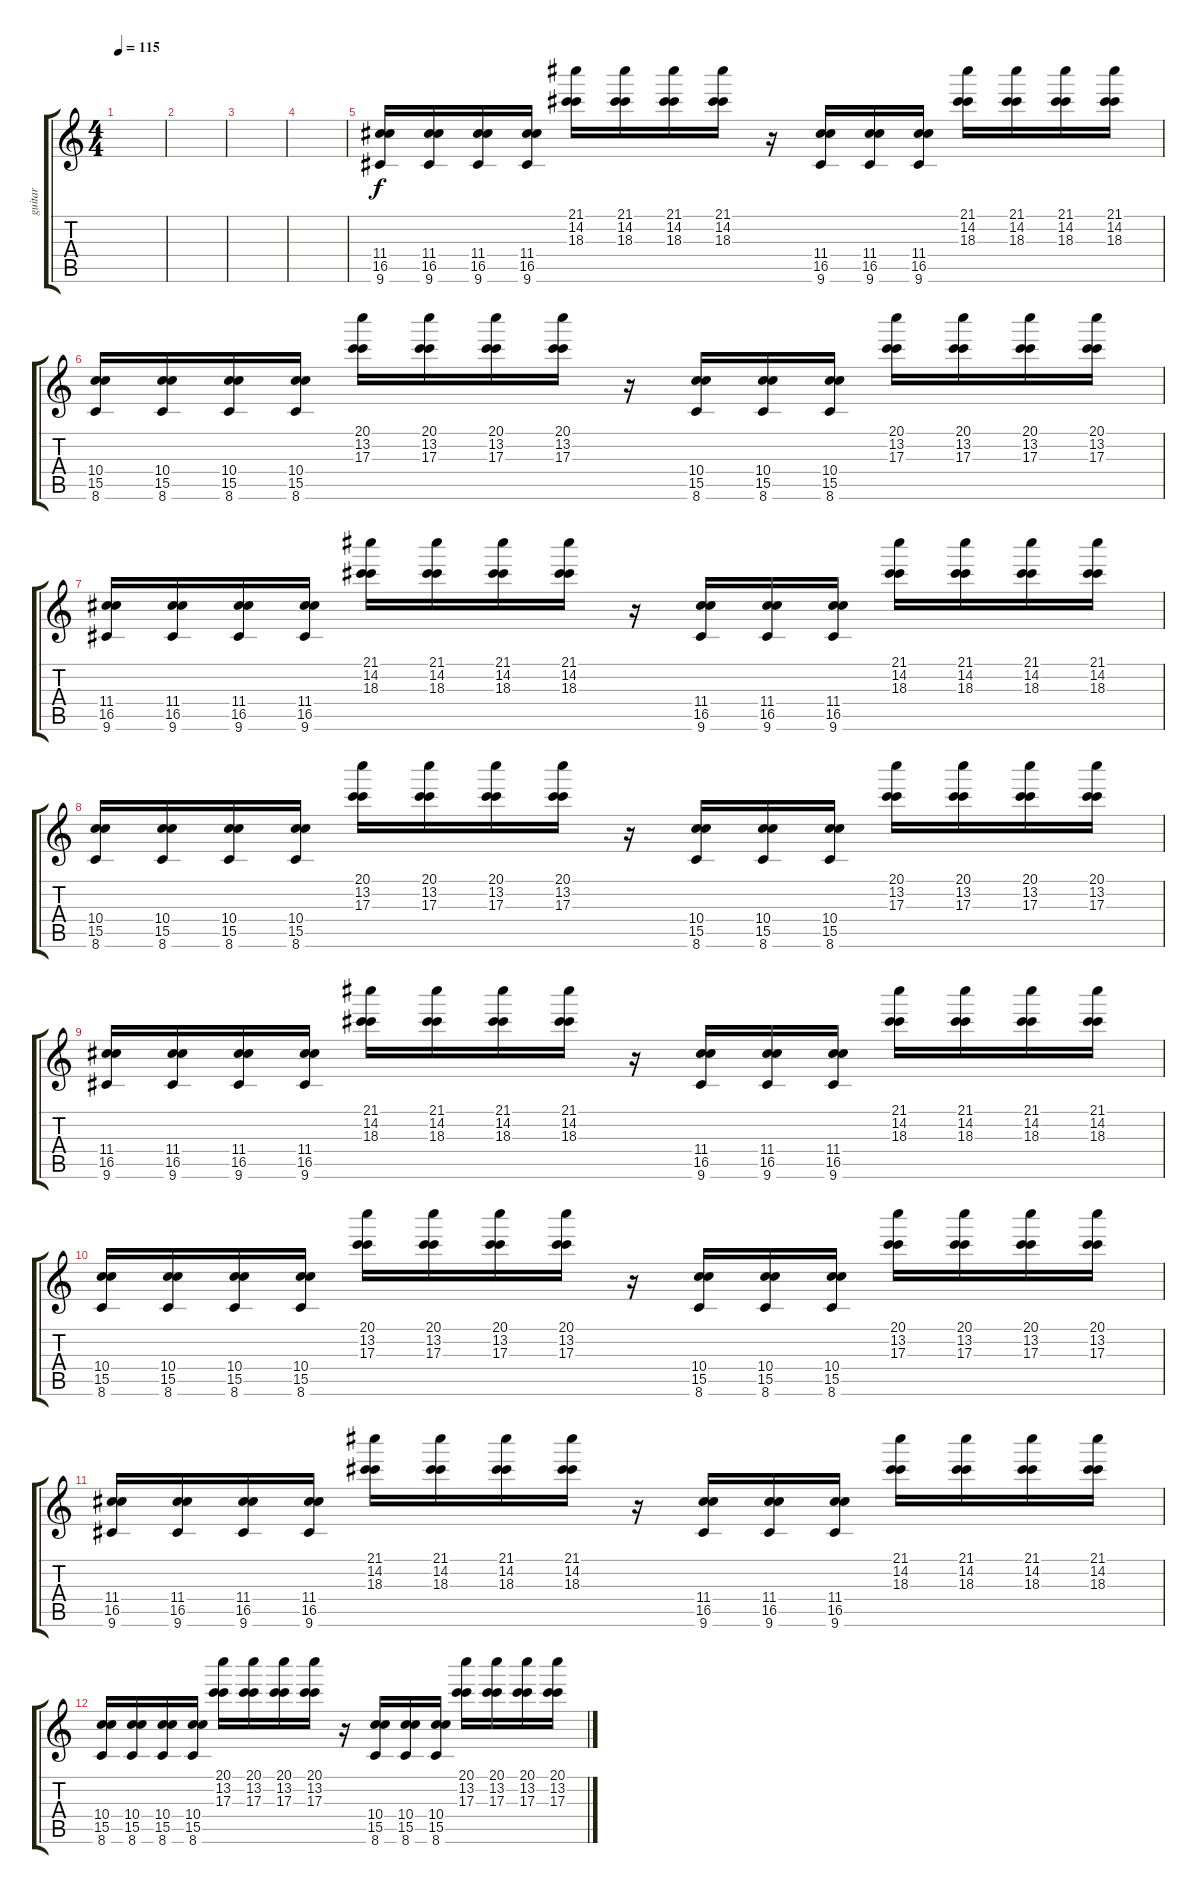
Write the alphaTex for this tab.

\track ("guitar" "guitar") {instrument electricguitarclean}
\staff {score tabs}
\tuning (E4 B3 G3 D3 A2 E2) {hide}
\ts (4 4)
\tempo 115
\clef g2
\ks c
|
|
|
|
(11.4 16.5 9.6).16 (11.4 16.5 9.6).16 (11.4 16.5 9.6).16 (11.4 16.5 9.6).16 (21.1 14.2 18.3).16 (21.1 14.2 18.3).16 (21.1 14.2 18.3).16 (21.1 14.2 18.3).16 r.16 (11.4 16.5 9.6).16 (11.4 16.5 9.6).16 (11.4 16.5 9.6).16 (21.1 14.2 18.3).16 (21.1 14.2 18.3).16 (21.1 14.2 18.3).16 (21.1 14.2 18.3).16 |
(10.4 15.5 8.6).16 (10.4 15.5 8.6).16 (10.4 15.5 8.6).16 (10.4 15.5 8.6).16 (20.1 13.2 17.3).16 (20.1 13.2 17.3).16 (20.1 13.2 17.3).16 (20.1 13.2 17.3).16 r.16 (10.4 15.5 8.6).16 (10.4 15.5 8.6).16 (10.4 15.5 8.6).16 (20.1 13.2 17.3).16 (20.1 13.2 17.3).16 (20.1 13.2 17.3).16 (20.1 13.2 17.3).16 |
(11.4 16.5 9.6).16 (11.4 16.5 9.6).16 (11.4 16.5 9.6).16 (11.4 16.5 9.6).16 (21.1 14.2 18.3).16 (21.1 14.2 18.3).16 (21.1 14.2 18.3).16 (21.1 14.2 18.3).16 r.16 (11.4 16.5 9.6).16 (11.4 16.5 9.6).16 (11.4 16.5 9.6).16 (21.1 14.2 18.3).16 (21.1 14.2 18.3).16 (21.1 14.2 18.3).16 (21.1 14.2 18.3).16 |
(10.4 15.5 8.6).16 (10.4 15.5 8.6).16 (10.4 15.5 8.6).16 (10.4 15.5 8.6).16 (20.1 13.2 17.3).16 (20.1 13.2 17.3).16 (20.1 13.2 17.3).16 (20.1 13.2 17.3).16 r.16 (10.4 15.5 8.6).16 (10.4 15.5 8.6).16 (10.4 15.5 8.6).16 (20.1 13.2 17.3).16 (20.1 13.2 17.3).16 (20.1 13.2 17.3).16 (20.1 13.2 17.3).16 |
(11.4 16.5 9.6).16 (11.4 16.5 9.6).16 (11.4 16.5 9.6).16 (11.4 16.5 9.6).16 (21.1 14.2 18.3).16 (21.1 14.2 18.3).16 (21.1 14.2 18.3).16 (21.1 14.2 18.3).16 r.16 (11.4 16.5 9.6).16 (11.4 16.5 9.6).16 (11.4 16.5 9.6).16 (21.1 14.2 18.3).16 (21.1 14.2 18.3).16 (21.1 14.2 18.3).16 (21.1 14.2 18.3).16 |
(10.4 15.5 8.6).16 (10.4 15.5 8.6).16 (10.4 15.5 8.6).16 (10.4 15.5 8.6).16 (20.1 13.2 17.3).16 (20.1 13.2 17.3).16 (20.1 13.2 17.3).16 (20.1 13.2 17.3).16 r.16 (10.4 15.5 8.6).16 (10.4 15.5 8.6).16 (10.4 15.5 8.6).16 (20.1 13.2 17.3).16 (20.1 13.2 17.3).16 (20.1 13.2 17.3).16 (20.1 13.2 17.3).16 |
(11.4 16.5 9.6).16 (11.4 16.5 9.6).16 (11.4 16.5 9.6).16 (11.4 16.5 9.6).16 (21.1 14.2 18.3).16 (21.1 14.2 18.3).16 (21.1 14.2 18.3).16 (21.1 14.2 18.3).16 r.16 (11.4 16.5 9.6).16 (11.4 16.5 9.6).16 (11.4 16.5 9.6).16 (21.1 14.2 18.3).16 (21.1 14.2 18.3).16 (21.1 14.2 18.3).16 (21.1 14.2 18.3).16 |
(10.4 15.5 8.6).16 (10.4 15.5 8.6).16 (10.4 15.5 8.6).16 (10.4 15.5 8.6).16 (20.1 13.2 17.3).16 (20.1 13.2 17.3).16 (20.1 13.2 17.3).16 (20.1 13.2 17.3).16 r.16 (10.4 15.5 8.6).16 (10.4 15.5 8.6).16 (10.4 15.5 8.6).16 (20.1 13.2 17.3).16 (20.1 13.2 17.3).16 (20.1 13.2 17.3).16 (20.1 13.2 17.3).16
